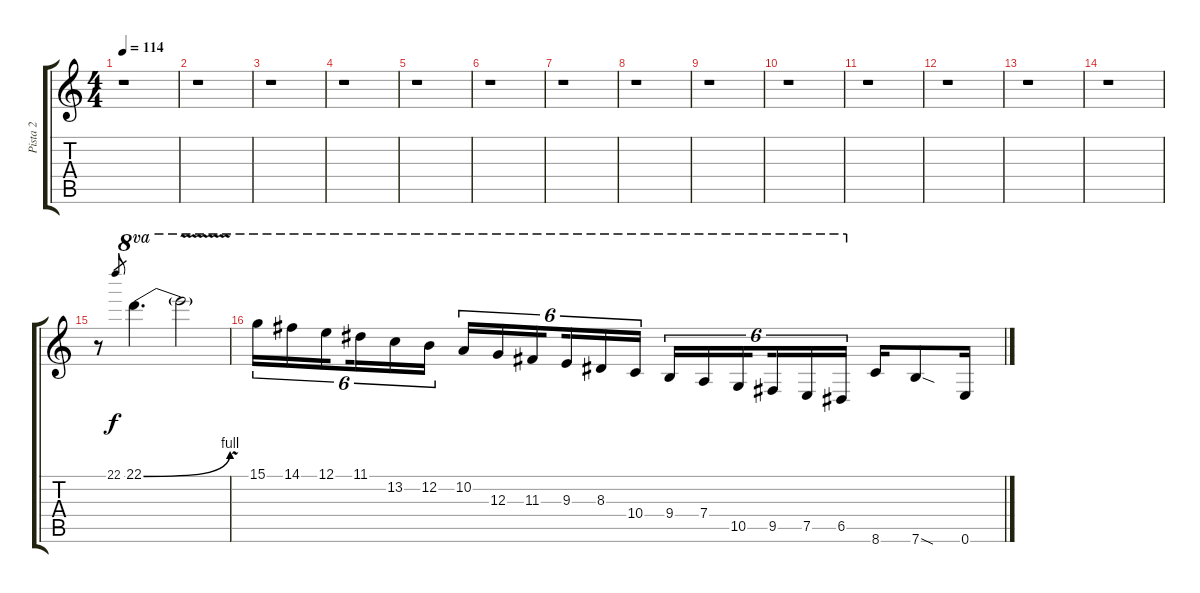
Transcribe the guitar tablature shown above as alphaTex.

\track ("Pista 2" "Pista 2") {instrument overdrivenguitar}
\staff {score tabs}
\tuning (E4 B3 G3 D3 A2 E2) {hide}
\ts (4 4)
\tempo 114
\clef g2
\ks c
r.1{dy f} |
r.1 |
r.1 |
r.1 |
r.1 |
r.1 |
r.1 |
r.1 |
r.1 |
r.1 |
r.1 |
r.1 |
r.1 |
r.1 |
r.8 22.1.8{gr} 22.1{be (bend 0 0 60 4)}.4{d ot 8va} 22.1{v t}.2{ot 8va} |
15.1.16{tu (6 4) ot 8va} 14.1.16{tu (6 4) ot 8va} 12.1.16{tu (6 4) ot 8va beam splitsecondary} 11.1.16{tu (6 4) ot 8va} 13.2.16{tu (6 4) ot 8va} 12.2.16{tu (6 4) ot 8va} 10.2.16{tu (6 4) ot 8va} 12.3.16{tu (6 4) ot 8va} 11.3.16{tu (6 4) ot 8va beam splitsecondary} 9.3.16{tu (6 4) ot 8va} 8.3.16{tu (6 4) ot 8va} 10.4.16{tu (6 4) ot 8va} 9.4.16{tu (6 4) ot 8va} 7.4.16{tu (6 4) ot 8va} 10.5.16{tu (6 4) ot 8va beam splitsecondary} 9.5.16{tu (6 4) ot 8va} 7.5.16{tu (6 4) ot 8va} 6.5.16{tu (6 4) ot 8va} 8.6.16 7.6{sod}.8 0.6.16
